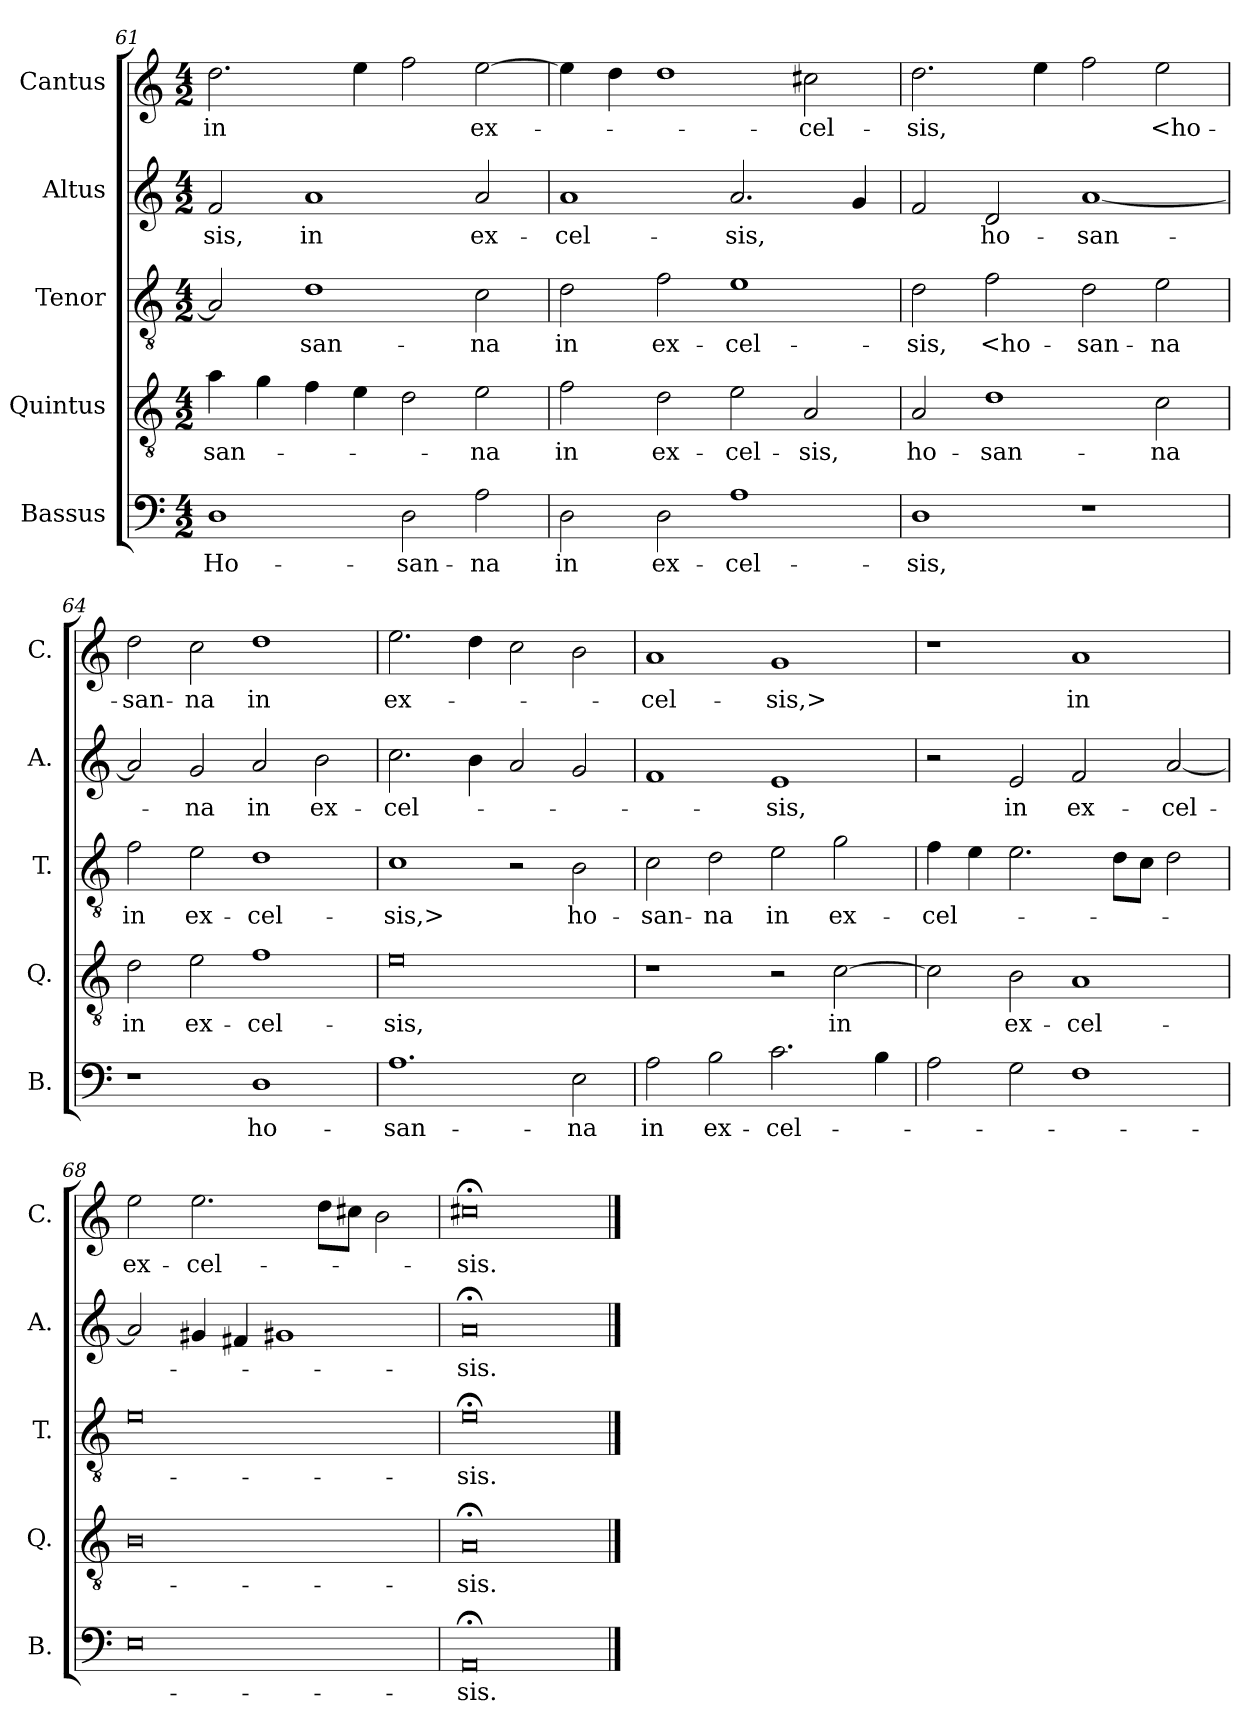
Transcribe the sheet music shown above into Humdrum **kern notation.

**kern	**text	**kern	**text	**kern	**text	**kern	**text	**kern	**text
*part5	*part5	*part4	*part4	*part3	*part3	*part2	*part2	*part1	*part1
*staff5	*staff5	*staff4	*staff4	*staff3	*staff3	*staff2	*staff2	*staff1	*staff1
*I"Bassus	*	*I"Quintus	*	*I"Tenor	*	*I"Altus	*	*I"Cantus	*
*I'B.	*	*I'Q.	*	*I'T.	*	*I'A.	*	*I'C.	*
*clefF4	*	*clefGv2	*	*clefGv2	*	*clefG2	*	*clefG2	*
*	*	*ITrd7c12	*	*ITrd7c12	*	*	*	*	*
*k[]	*	*k[]	*	*k[]	*	*k[]	*	*k[]	*
*C:	*	*C:	*	*C:	*	*C:	*	*C:	*
*M4/2	*	*M4/2	*	*M4/2	*	*M4/2	*	*M4/2	*
=61	=61	=61	=61	=61	=61	=61	=61	=61	=61
1D\	Ho-	4A\	-san-	2AA/]	.	2f/	-sis,	2.dd\	in
.	.	4G\	.	.	.	.	.	.	.
.	.	4F\	.	1D\	-san-	1a/	in	.	.
.	.	4E\	.	.	.	.	.	4ee\	.
2D\	-san-	2D\	.	.	.	.	.	2ff\	.
2A\	-na	2E\	-na	2C\	-na	2a/	ex-	[2ee\	ex-
=62	=62	=62	=62	=62	=62	=62	=62	=62	=62
2D\	in	2F\	in	2D\	in	1a/	-cel-	4ee\]	.
.	.	.	.	.	.	.	.	4dd\	.
2D\	ex-	2D\	ex-	2F\	ex-	.	.	1dd\	.
1A\	-cel-	2E\	-cel-	1E\	-cel-	2.a/	-sis,	.	.
.	.	2AA/	-sis,	.	.	.	.	2cc#\	-cel-
.	.	.	.	.	.	4g/	.	.	.
=63	=63	=63	=63	=63	=63	=63	=63	=63	=63
1D\	-sis,	2AA/	ho-	2D\	-sis,	2f/	.	2.dd\	-sis,
.	.	1D\	-san-	2F\	<ho-	2d/	ho-	.	.
.	.	.	.	.	.	.	.	4ee\	.
1r	.	.	.	2D\	-san-	[1a/	-san-	2ff\	.
.	.	2C\	-na	2E\	-na	.	.	2ee\	<ho-
=64	=64	=64	=64	=64	=64	=64	=64	=64	=64
1r	.	2D\	in	2F\	in	2a/]	.	2dd\	-san-
.	.	2E\	ex-	2E\	ex-	2g/	-na	2cc\	-na
1D\	ho-	1F\	-cel-	1D\	-cel-	2a/	in	1dd\	in
.	.	.	.	.	.	2b\	ex-	.	.
=65	=65	=65	=65	=65	=65	=65	=65	=65	=65
1.A\	-san-	0E\	-sis,	1C\	-sis,>	2.cc\	-cel-	2.ee\	ex-
.	.	.	.	.	.	4b\	.	4dd\	.
.	.	.	.	2r	.	2a/	.	2cc\	.
2E\	-na	.	.	2BB\	ho-	2g/	.	2b\	.
=66	=66	=66	=66	=66	=66	=66	=66	=66	=66
2A\	in	1r	.	2C\	-san-	1f/	.	1a/	-cel-
2B\	ex-	.	.	2D\	-na	.	.	.	.
2.c\	-cel-	2r	.	2E\	in	1e/	-sis,	1g/	-sis,>
.	.	[2C\	in	2G\	ex-	.	.	.	.
4B\	.	.	.	.	.	.	.	.	.
=67	=67	=67	=67	=67	=67	=67	=67	=67	=67
2A\	.	2C\]	.	4F\	-cel-	2r	.	1r	.
.	.	.	.	4E\	.	.	.	.	.
2G\	.	2BB\	ex-	2.E\	.	2e/	in	.	.
1F\	.	1AA/	-cel-	.	.	2f/	ex-	1a/	in
.	.	.	.	8D\L	.	.	.	.	.
.	.	.	.	8C\J	.	.	.	.	.
.	.	.	.	2D\	.	[2a/	-cel-	.	.
=68	=68	=68	=68	=68	=68	=68	=68	=68	=68
0E\	.	0BB\	.	0E\	.	2a/]	.	2ee\	ex-
.	.	.	.	.	.	4g#/	.	2.ee\	-cel-
.	.	.	.	.	.	4f#/	.	.	.
.	.	.	.	.	.	1g#X/	.	.	.
.	.	.	.	.	.	.	.	8dd\L	.
.	.	.	.	.	.	.	.	8cc#\J	.
.	.	.	.	.	.	.	.	2b\	.
=69	=69	=69	=69	=69	=69	=69	=69	=69	=69
0AA;</	-sis.	0AA;</	-sis.	0E;<\	-sis.	0a;</	-sis.	0cc#X;<\	-sis.
==	==	==	==	==	==	==	==	==	==
*-	*-	*-	*-	*-	*-	*-	*-	*-	*-
